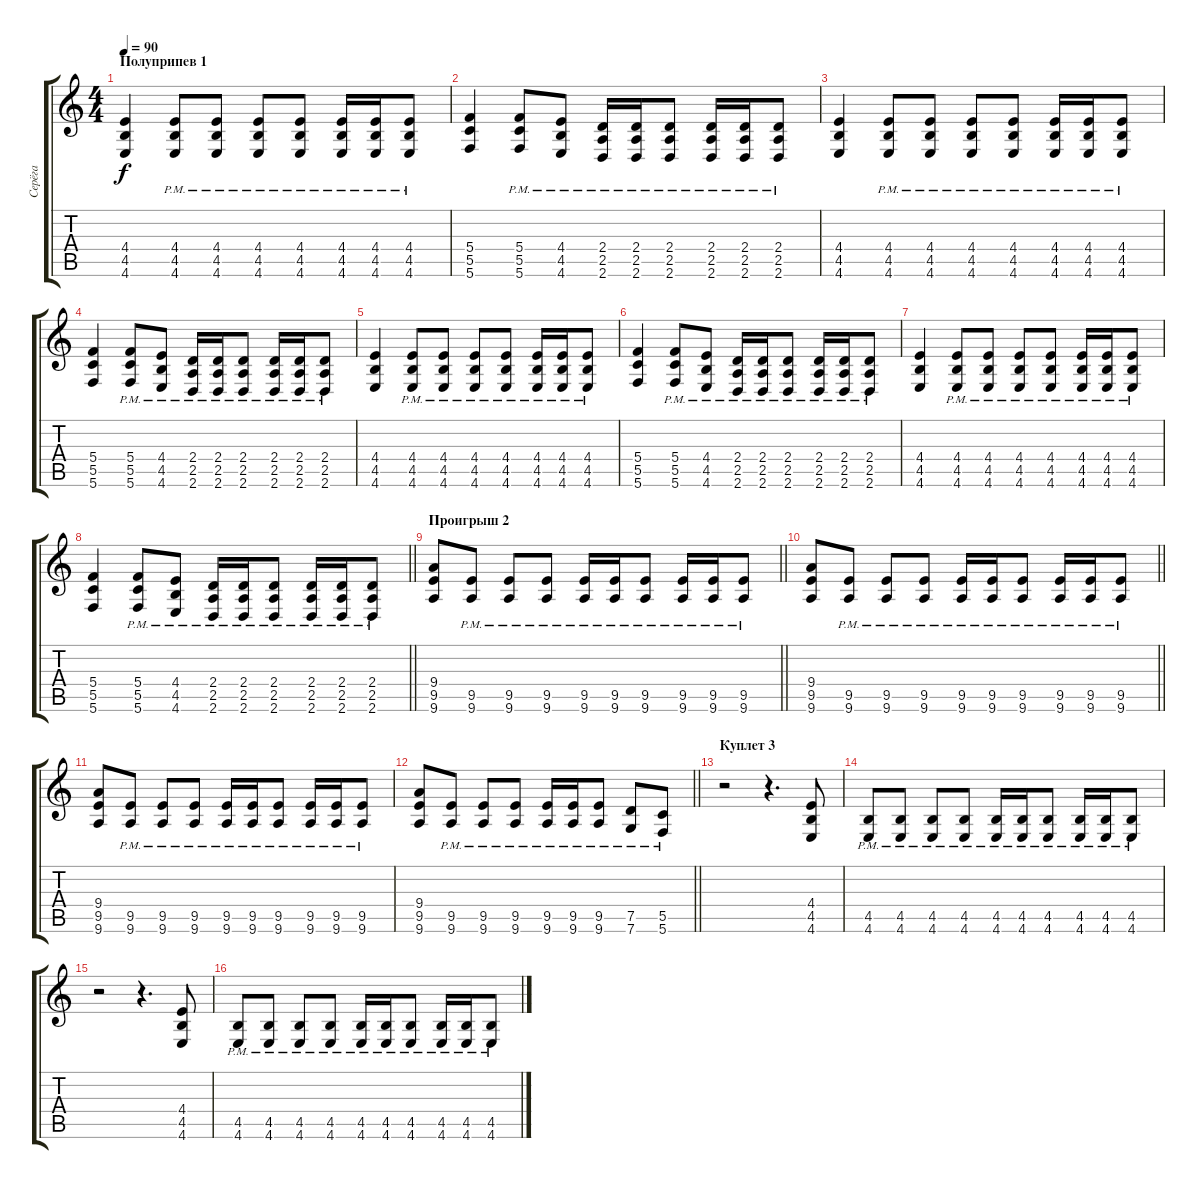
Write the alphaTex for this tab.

\track ("Серёга" "Серёга") {instrument acousticguitarsteel}
\staff {score tabs}
\tuning (D4 A3 F3 C3 G2 C2) {hide}
\ts (4 4)
\section ("" "Полуприпев 1")
\tempo 90
\clef g2
\ks c
(4.4 4.5 4.6).4{dy f} (4.4{pm} 4.5{pm} 4.6{pm}).8 (4.4{pm} 4.5{pm} 4.6{pm}).8 (4.4{pm} 4.5{pm} 4.6{pm}).8 (4.4{pm} 4.5{pm} 4.6{pm}).8 (4.4{pm} 4.5{pm} 4.6{pm}).16 (4.4{pm} 4.5{pm} 4.6{pm}).16 (4.4{pm} 4.5{pm} 4.6{pm}).8 |
(5.4 5.5 5.6).4 (5.4{pm} 5.5{pm} 5.6{pm}).8 (4.4{pm} 4.5{pm} 4.6{pm}).8 (2.4{pm} 2.5{pm} 2.6{pm}).16 (2.4{pm} 2.5{pm} 2.6{pm}).16 (2.4{pm} 2.5{pm} 2.6{pm}).8 (2.4{pm} 2.5{pm} 2.6{pm}).16 (2.4{pm} 2.5{pm} 2.6{pm}).16 (2.4{pm} 2.5{pm} 2.6{pm}).8 |
(4.4 4.5 4.6).4 (4.4{pm} 4.5{pm} 4.6{pm}).8 (4.4{pm} 4.5{pm} 4.6{pm}).8 (4.4{pm} 4.5{pm} 4.6{pm}).8 (4.4{pm} 4.5{pm} 4.6{pm}).8 (4.4{pm} 4.5{pm} 4.6{pm}).16 (4.4{pm} 4.5{pm} 4.6{pm}).16 (4.4{pm} 4.5{pm} 4.6{pm}).8 |
(5.4 5.5 5.6).4 (5.4{pm} 5.5{pm} 5.6{pm}).8 (4.4{pm} 4.5{pm} 4.6{pm}).8 (2.4{pm} 2.5{pm} 2.6{pm}).16 (2.4{pm} 2.5{pm} 2.6{pm}).16 (2.4{pm} 2.5{pm} 2.6{pm}).8 (2.4{pm} 2.5{pm} 2.6{pm}).16 (2.4{pm} 2.5{pm} 2.6{pm}).16 (2.4{pm} 2.5{pm} 2.6{pm}).8 |
(4.4 4.5 4.6).4 (4.4{pm} 4.5{pm} 4.6{pm}).8 (4.4{pm} 4.5{pm} 4.6{pm}).8 (4.4{pm} 4.5{pm} 4.6{pm}).8 (4.4{pm} 4.5{pm} 4.6{pm}).8 (4.4{pm} 4.5{pm} 4.6{pm}).16 (4.4{pm} 4.5{pm} 4.6{pm}).16 (4.4{pm} 4.5{pm} 4.6{pm}).8 |
(5.4 5.5 5.6).4 (5.4{pm} 5.5{pm} 5.6{pm}).8 (4.4{pm} 4.5{pm} 4.6{pm}).8 (2.4{pm} 2.5{pm} 2.6{pm}).16 (2.4{pm} 2.5{pm} 2.6{pm}).16 (2.4{pm} 2.5{pm} 2.6{pm}).8 (2.4{pm} 2.5{pm} 2.6{pm}).16 (2.4{pm} 2.5{pm} 2.6{pm}).16 (2.4{pm} 2.5{pm} 2.6{pm}).8 |
(4.4 4.5 4.6).4 (4.4{pm} 4.5{pm} 4.6{pm}).8 (4.4{pm} 4.5{pm} 4.6{pm}).8 (4.4{pm} 4.5{pm} 4.6{pm}).8 (4.4{pm} 4.5{pm} 4.6{pm}).8 (4.4{pm} 4.5{pm} 4.6{pm}).16 (4.4{pm} 4.5{pm} 4.6{pm}).16 (4.4{pm} 4.5{pm} 4.6{pm}).8 |
\barLineRight lightlight
(5.4 5.5 5.6).4 (5.4{pm} 5.5{pm} 5.6{pm}).8 (4.4{pm} 4.5{pm} 4.6{pm}).8 (2.4{pm} 2.5{pm} 2.6{pm}).16 (2.4{pm} 2.5{pm} 2.6{pm}).16 (2.4{pm} 2.5{pm} 2.6{pm}).8 (2.4{pm} 2.5{pm} 2.6{pm}).16 (2.4{pm} 2.5{pm} 2.6{pm}).16 (2.4{pm} 2.5{pm} 2.6{pm}).8 |
\section ("" "Проигрыш 2")
\barLineRight lightlight
(9.4 9.5 9.6).8 (9.5{pm} 9.6{pm}).8 (9.5{pm} 9.6{pm}).8 (9.5{pm} 9.6{pm}).8 (9.5{pm} 9.6{pm}).16 (9.5{pm} 9.6{pm}).16 (9.5{pm} 9.6{pm}).8 (9.5{pm} 9.6{pm}).16 (9.5{pm} 9.6{pm}).16 (9.5{pm} 9.6{pm}).8 |
\barLineRight lightlight
(9.4 9.5 9.6).8 (9.5{pm} 9.6{pm}).8 (9.5{pm} 9.6{pm}).8 (9.5{pm} 9.6{pm}).8 (9.5{pm} 9.6{pm}).16 (9.5{pm} 9.6{pm}).16 (9.5{pm} 9.6{pm}).8 (9.5{pm} 9.6{pm}).16 (9.5{pm} 9.6{pm}).16 (9.5{pm} 9.6{pm}).8 |
(9.4 9.5 9.6).8 (9.5{pm} 9.6{pm}).8 (9.5{pm} 9.6{pm}).8 (9.5{pm} 9.6{pm}).8 (9.5{pm} 9.6{pm}).16 (9.5{pm} 9.6{pm}).16 (9.5{pm} 9.6{pm}).8 (9.5{pm} 9.6{pm}).16 (9.5{pm} 9.6{pm}).16 (9.5{pm} 9.6{pm}).8 |
\barLineRight lightlight
(9.4 9.5 9.6).8 (9.5{pm} 9.6{pm}).8 (9.5{pm} 9.6{pm}).8 (9.5{pm} 9.6{pm}).8 (9.5{pm} 9.6{pm}).16 (9.5{pm} 9.6{pm}).16 (9.5{pm} 9.6{pm}).8 (7.5{pm} 7.6{pm}).8 (5.5{pm} 5.6{pm}).8 |
\section ("" "Куплет 3")
r.2 r.4{d} (4.4 4.5 4.6).8 |
(4.5{pm} 4.6{pm}).8 (4.5{pm} 4.6{pm}).8 (4.5{pm} 4.6{pm}).8 (4.5{pm} 4.6{pm}).8 (4.5{pm} 4.6{pm}).16 (4.5{pm} 4.6{pm}).16 (4.5{pm} 4.6{pm}).8 (4.5{pm} 4.6{pm}).16 (4.5{pm} 4.6{pm}).16 (4.5{pm} 4.6{pm}).8 |
r.2 r.4{d} (4.4 4.5 4.6).8 |
(4.5{pm} 4.6{pm}).8 (4.5{pm} 4.6{pm}).8 (4.5{pm} 4.6{pm}).8 (4.5{pm} 4.6{pm}).8 (4.5{pm} 4.6{pm}).16 (4.5{pm} 4.6{pm}).16 (4.5{pm} 4.6{pm}).8 (4.5{pm} 4.6{pm}).16 (4.5{pm} 4.6{pm}).16 (4.5{pm} 4.6{pm}).8
